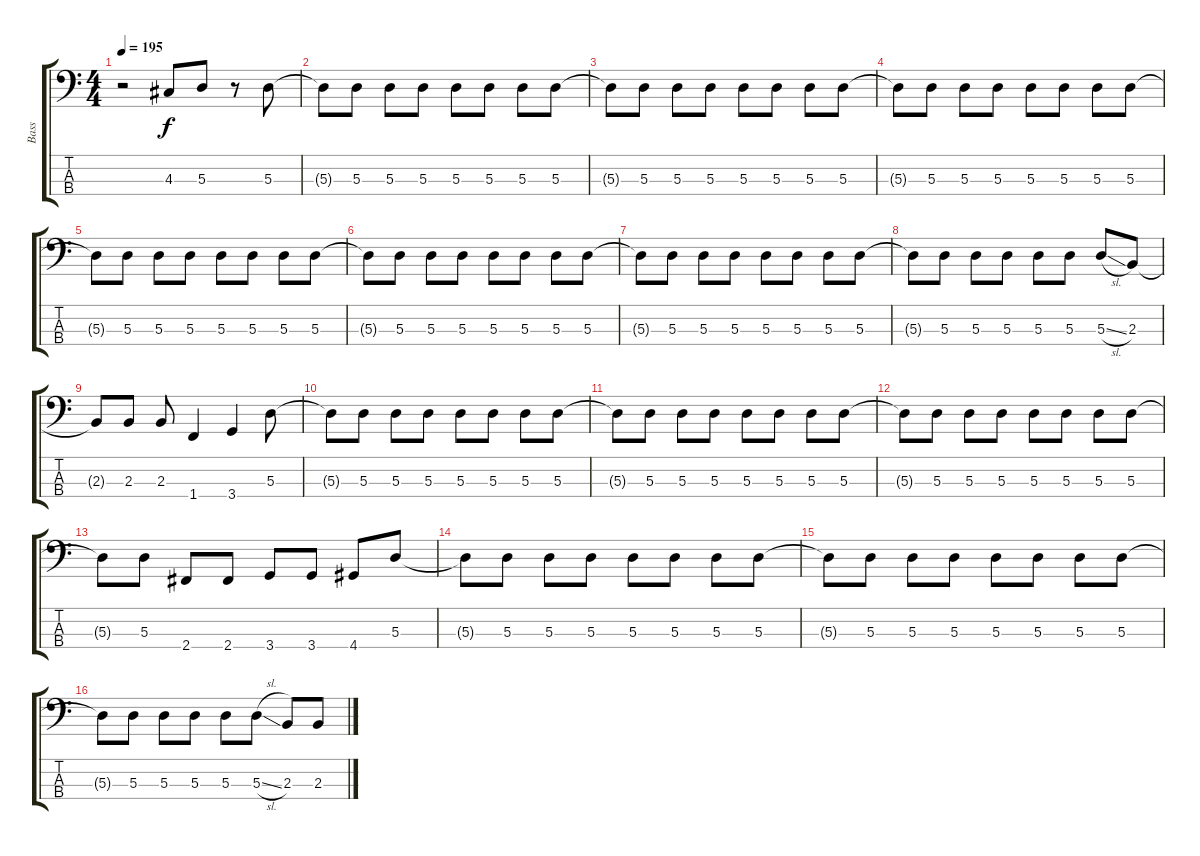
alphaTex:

\track ("Bass" "Bass") {instrument electricbasspick}
\staff {score tabs}
\tuning (G2 D2 A1 E1) {hide}
\ts (4 4)
\tempo 195
\clef f4
\ks c
r.2{dy f instrument electricbasspick} 4.3.8 5.3.8 r.8 5.3.8 |
5.3{t}.8 5.3.8 5.3.8 5.3.8 5.3.8 5.3.8 5.3.8 5.3.8 |
5.3{t}.8 5.3.8 5.3.8 5.3.8 5.3.8 5.3.8 5.3.8 5.3.8 |
5.3{t}.8 5.3.8 5.3.8 5.3.8 5.3.8 5.3.8 5.3.8 5.3.8 |
5.3{t}.8 5.3.8 5.3.8 5.3.8 5.3.8 5.3.8 5.3.8 5.3.8 |
5.3{t}.8 5.3.8 5.3.8 5.3.8 5.3.8 5.3.8 5.3.8 5.3.8 |
5.3{t}.8 5.3.8 5.3.8 5.3.8 5.3.8 5.3.8 5.3.8 5.3.8 |
5.3{t}.8 5.3.8 5.3.8 5.3.8 5.3.8 5.3.8 5.3{sl}.8 2.3.8 |
2.3{t}.8 2.3.8 2.3.8 1.4.4 3.4.4 5.3.8 |
\section ("" "")
5.3{t}.8 5.3.8 5.3.8 5.3.8 5.3.8 5.3.8 5.3.8 5.3.8 |
5.3{t}.8 5.3.8 5.3.8 5.3.8 5.3.8 5.3.8 5.3.8 5.3.8 |
5.3{t}.8 5.3.8 5.3.8 5.3.8 5.3.8 5.3.8 5.3.8 5.3.8 |
5.3{t}.8 5.3.8 2.4.8 2.4.8 3.4.8 3.4.8 4.4.8 5.3.8 |
5.3{t}.8 5.3.8 5.3.8 5.3.8 5.3.8 5.3.8 5.3.8 5.3.8 |
5.3{t}.8 5.3.8 5.3.8 5.3.8 5.3.8 5.3.8 5.3.8 5.3.8 |
5.3{t}.8 5.3.8 5.3.8 5.3.8 5.3.8 5.3{sl}.8 2.3.8 2.3.8
